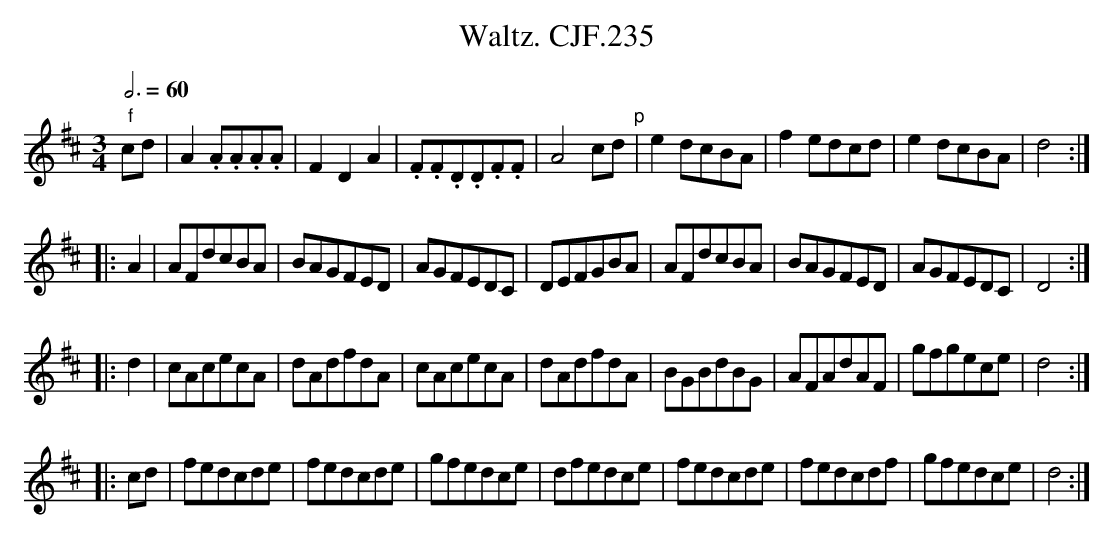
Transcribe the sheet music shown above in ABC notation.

X:1
T:Waltz. CJF.235
M:3/4
L:1/8
Q:3/4=60
K:D
" f"cd|A2.A.A.A.A|F2D2A2|.F.F.D.D.F.F|A4cd"p"|\
e2dcBA|f2edcd|e2dcBA|d4:|
|:A2|AFdcBA|BAGFED|AGFEDC|DEFGBA|\
AFdcBA|BAGFED|AGFEDC|D4:|
|:d2|cAcecA|dAdfdA|cAcecA|dAdfdA|\
BGBdBG|AFAdAF|gfgece|d4:|
|:cd|fedcde|fedcde|gfedce|dfedce|\
fedcde|fedcdf|gfedce|d4:|
